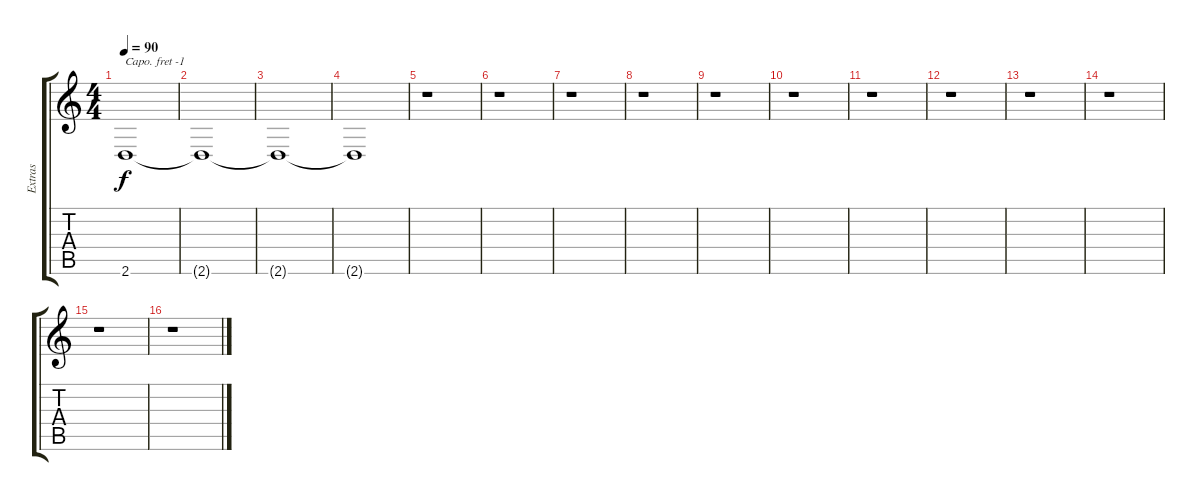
\track ("Extras" "Extras") {instrument electricguitarclean}
\staff {score tabs}
\capo -1
\tuning (Eb4 Bb3 Gb3 Db3 Ab2 Db2) {hide}
\ts (4 4)
\tempo 90
\clef g2
\ks c
2.6.1{dy f} |
2.6{t}.1 |
2.6{t}.1 |
2.6{t}.1 |
r.1 |
r.1 |
r.1 |
r.1 |
r.1 |
r.1 |
r.1 |
r.1 |
r.1 |
r.1 |
r.1 |
r.1
